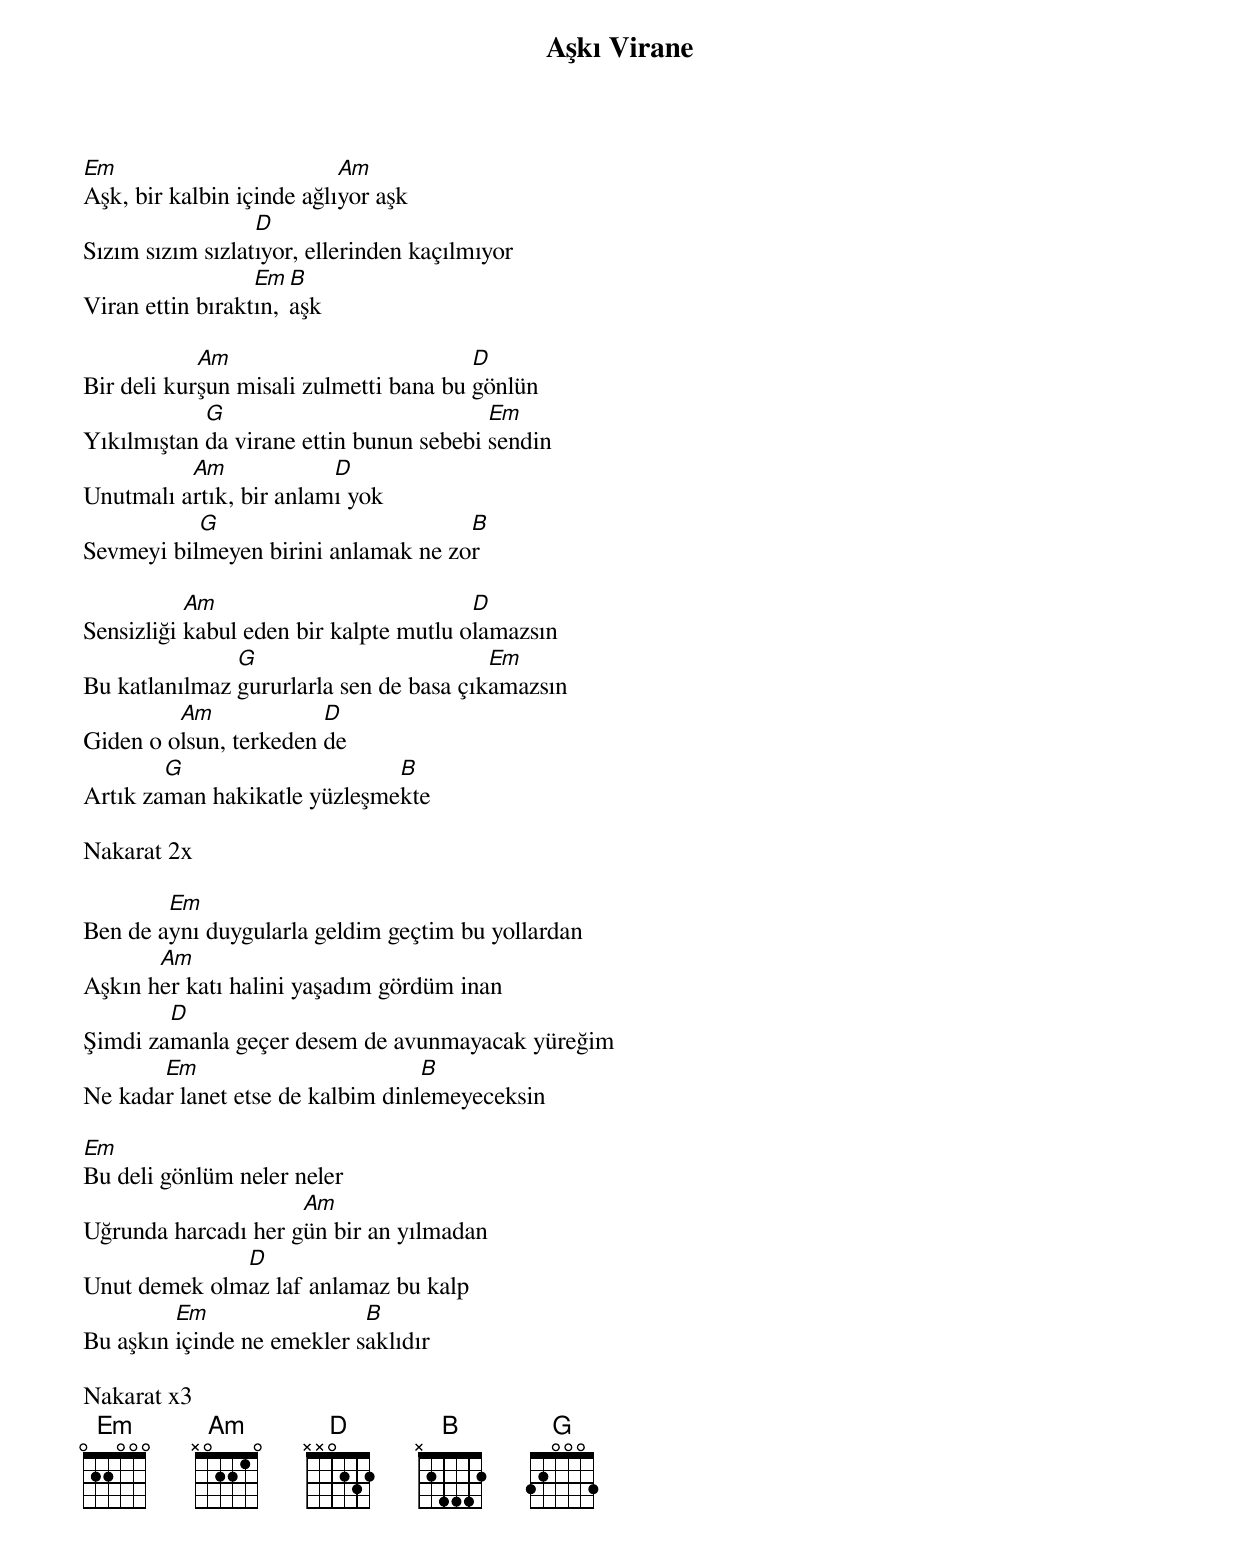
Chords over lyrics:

{title: Aşkı Virane}
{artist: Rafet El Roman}

Em                         Am
Aşk, bir kalbin içinde ağlıyor aşk
                  D
Sızım sızım sızlatıyor, ellerinden kaçılmıyor
                  Em  B
Viran ettin bıraktın, aşk

            Am                          D
Bir deli kurşun misali zulmetti bana bu gönlün
            G                            Em
Yıkılmıştan da virane ettin bunun sebebi sendin
          Am             D
Unutmalı artık, bir anlamı yok
           G                         B
Sevmeyi bilmeyen birini anlamak ne zor

           Am                           D
Sensizliği kabul eden bir kalpte mutlu olamazsın
               G                         Em
Bu katlanılmaz gururlarla sen de basa çıkamazsın
         Am             D
Giden o olsun, terkeden de
        G                     B
Artık zaman hakikatle yüzleşmekte

Nakarat 2x

        Em
Ben de aynı duygularla geldim geçtim bu yollardan
       Am
Aşkın her katı halini yaşadım gördüm inan
        D
Şimdi zamanla geçer desem de avunmayacak yüreğim
       Em                         B
Ne kadar lanet etse de kalbim dinlemeyeceksin

Em
Bu deli gönlüm neler neler
                     Am
Uğrunda harcadı her gün bir an yılmadan
              D
Unut demek olmaz laf anlamaz bu kalp
         Em                 B
Bu aşkın içinde ne emekler saklıdır

Nakarat x3
